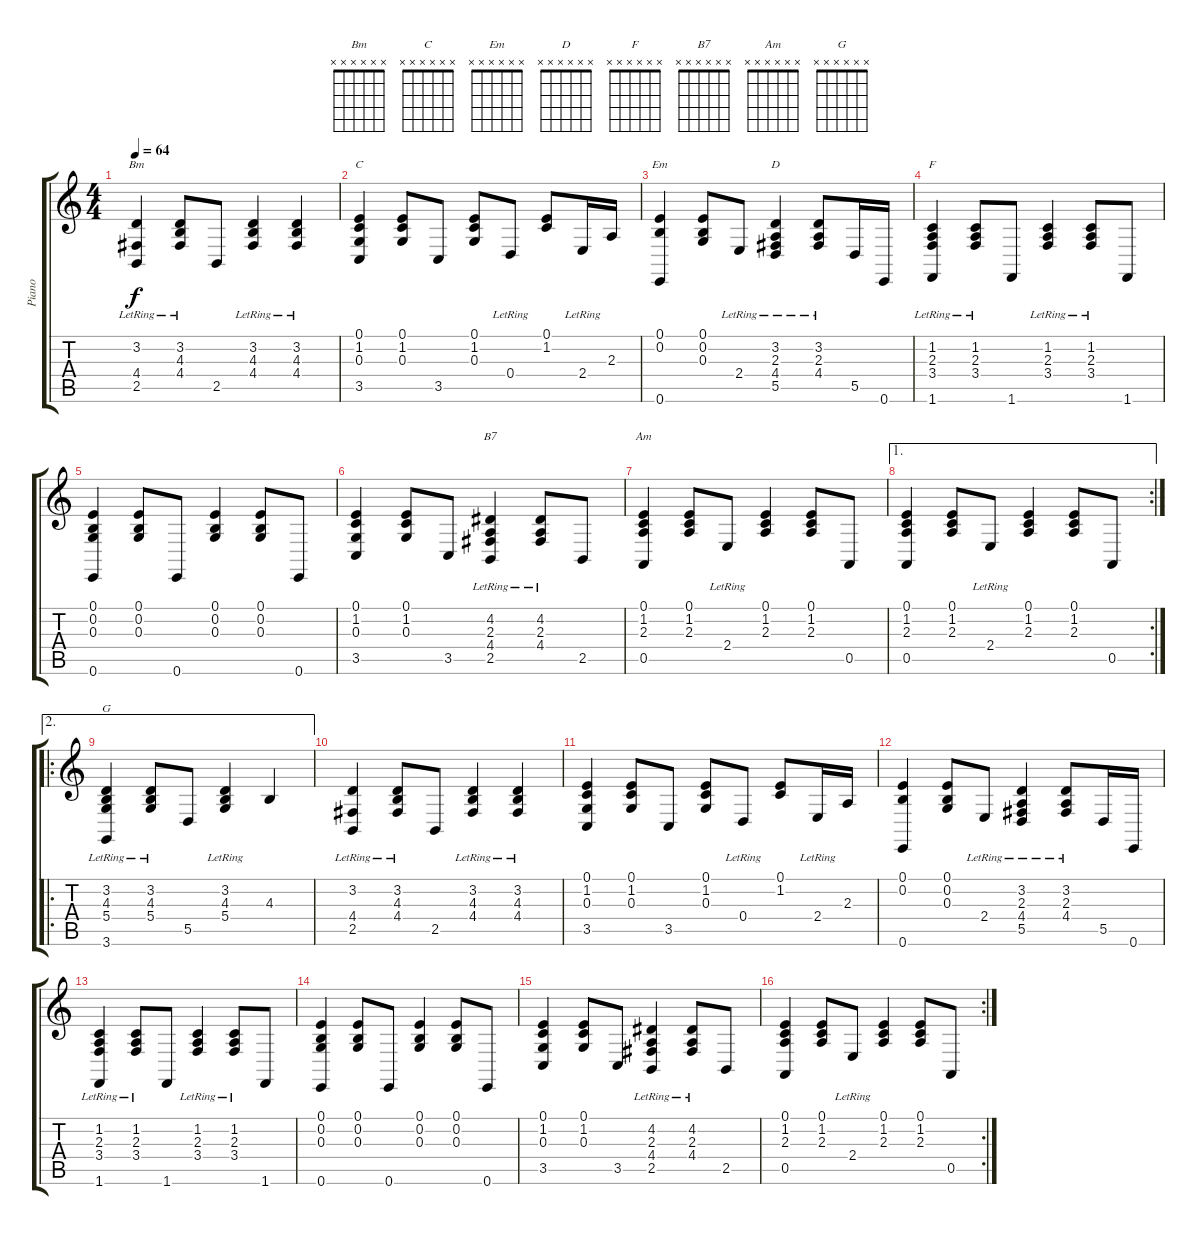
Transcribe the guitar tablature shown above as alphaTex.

\track ("Piano" "Piano") {instrument acousticgrandpiano}
\staff {score tabs}
\tuning (E4 B3 G3 D3 A2 E2) {hide}
\chord ("Bm" x x x x x x) {firstfret 0}
\chord ("C" x x x x x x) {firstfret 0}
\chord ("Em" x x x x x x) {firstfret 0}
\chord ("D" x x x x x x) {firstfret 0}
\chord ("F" x x x x x x) {firstfret 0}
\chord ("B7" x x x x x x) {firstfret 0}
\chord ("Am" x x x x x x) {firstfret 0}
\chord ("G" x x x x x x) {firstfret 0}
\ts (4 4)
\tempo 64
\clef g2
\ks c
(3.2 4.4{lr} 2.5).4{ch "Bm" dy f} (3.2 4.3 4.4{lr}).8 2.5.8 (3.2 4.3 4.4{lr}).4 (3.2 4.3 4.4{lr}).4 |
(0.1 1.2 0.3 3.5).4{ch "C"} (0.1 1.2 0.3).8 3.5.8 (0.1 1.2 0.3).8 0.4{lr}.8 (0.1 1.2).8 2.4{lr}.16 2.3.16 |
(0.1 0.2 0.6).4{ch "Em"} (0.1 0.2 0.3).8 2.4{lr}.8 (3.2 2.3 4.4{lr} 5.5).4{ch "D"} (3.2 2.3 4.4{lr}).8 5.5.16 0.6.16 |
(1.2 2.3 3.4{lr} 1.6).4{ch "F"} (1.2 2.3 3.4{lr}).8 1.6.8 (1.2 2.3 3.4{lr}).4 (1.2 2.3 3.4{lr}).8 1.6.8 |
(0.1 0.2 0.3 0.6).4 (0.1 0.2 0.3).8 0.6.8 (0.1 0.2 0.3).4 (0.1 0.2 0.3).8 0.6.8 |
(0.1 1.2 0.3 3.5).4 (0.1 1.2 0.3).8 3.5.8 (4.2 2.3 4.4{lr} 2.5).4{ch "B7"} (4.2 2.3 4.4{lr}).8 2.5.8 |
(0.1 1.2 2.3 0.5).4{ch "Am"} (0.1 1.2 2.3).8 2.4{lr}.8 (0.1 1.2 2.3).4 (0.1 1.2 2.3).8 0.5.8 |
\ae 1
\rc 2
(0.1 1.2 2.3 0.5).4 (0.1 1.2 2.3).8 2.4{lr}.8 (0.1 1.2 2.3).4 (0.1 1.2 2.3).8 0.5.8 |
\ae 2
\ro
(3.2 4.3 5.4{lr} 3.6).4{ch "G"} (3.2 4.3 5.4{lr}).8 5.5.8 (3.2 4.3 5.4{lr}).4 4.3.4 |
(3.2 4.4{lr} 2.5).4 (3.2 4.3 4.4{lr}).8 2.5.8 (3.2 4.3 4.4{lr}).4 (3.2 4.3 4.4{lr}).4 |
(0.1 1.2 0.3 3.5).4 (0.1 1.2 0.3).8 3.5.8 (0.1 1.2 0.3).8 0.4{lr}.8 (0.1 1.2).8 2.4{lr}.16 2.3.16 |
(0.1 0.2 0.6).4 (0.1 0.2 0.3).8 2.4{lr}.8 (3.2 2.3 4.4{lr} 5.5).4 (3.2 2.3 4.4{lr}).8 5.5.16 0.6.16 |
(1.2 2.3 3.4{lr} 1.6).4 (1.2 2.3 3.4{lr}).8 1.6.8 (1.2 2.3 3.4{lr}).4 (1.2 2.3 3.4{lr}).8 1.6.8 |
(0.1 0.2 0.3 0.6).4 (0.1 0.2 0.3).8 0.6.8 (0.1 0.2 0.3).4 (0.1 0.2 0.3).8 0.6.8 |
(0.1 1.2 0.3 3.5).4 (0.1 1.2 0.3).8 3.5.8 (4.2 2.3 4.4{lr} 2.5).4 (4.2 2.3 4.4{lr}).8 2.5.8 |
\rc 2
(0.1 1.2 2.3 0.5).4 (0.1 1.2 2.3).8 2.4{lr}.8 (0.1 1.2 2.3).4 (0.1 1.2 2.3).8 0.5.8
